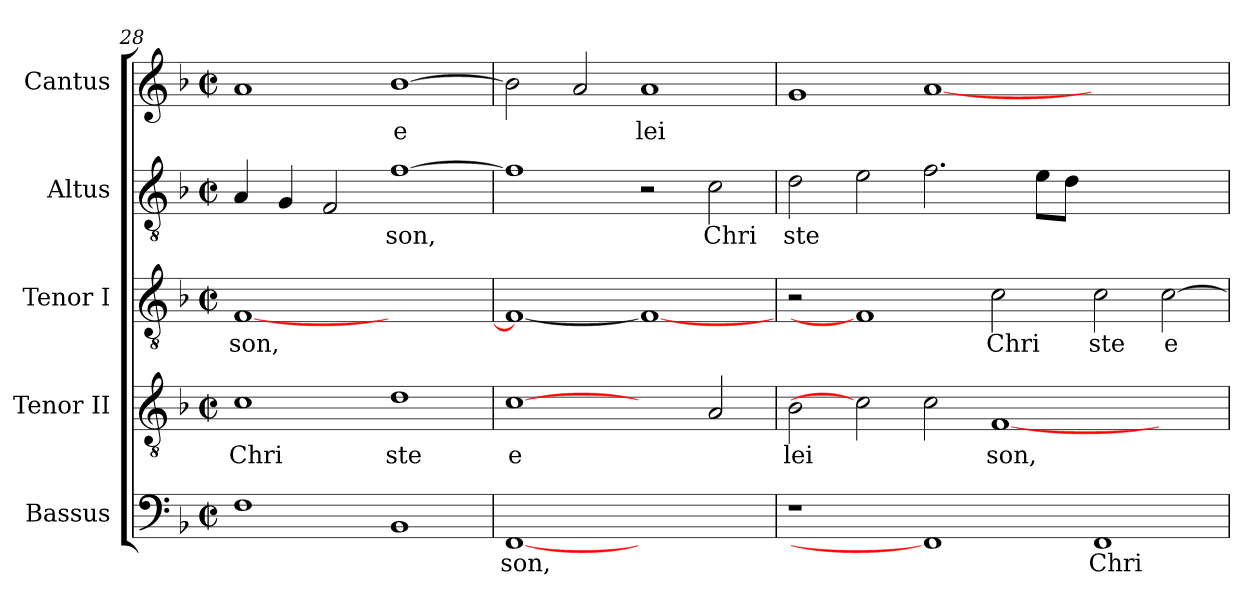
**kern	**text	**kern	**text	**kern	**text	**kern	**text	**kern	**text
*part5	*part5	*part4	*part4	*part3	*part3	*part2	*part2	*part1	*part1
*staff5	*staff5	*staff4	*staff4	*staff3	*staff3	*staff2	*staff2	*staff1	*staff1
*I"Bassus	*	*I"Tenor II	*	*I"Tenor I	*	*I"Altus	*	*I"Cantus	*
*I'B	*	*I'T II	*	*I'T I	*	*I'A	*	*I'C	*
*clefF4	*	*clefGv2	*	*clefGv2	*	*clefGv2	*	*clefG2	*
*k[b-]	*	*k[b-]	*	*k[b-]	*	*k[b-]	*	*k[b-]	*
*F:	*	*F:	*	*F:	*	*F:	*	*F:	*
*M2/2	*	*M2/2	*	*M2/2	*	*M2/2	*	*M2/2	*
*met(c|)	*	*met(c|)	*	*met(c|)	*	*met(c|)	*	*met(c|)	*
=28	=28	=28	=28	=28	=28	=28	=28	=28	=28
!	!LO:LY:b:cj	!	!LO:LY:b:cj	!	!LO:LY:b:cj	!	!LO:LY:b:cj	!	!LO:LY:b:cj
1F	.	1c	Chri	[<1F	son,	4A/	.	1a	.
!	!	!	!	!	!	!	!LO:LY:b:cj	!	!
.	.	.	.	.	.	4G/	.	.	.
!	!	!	!	!	!	!	!LO:LY:b:cj	!	!
.	.	.	.	.	.	2F/	.	.	.
!	!LO:LY:b:cj	!	!LO:LY:b:cj	!	!	!	!LO:LY:b:cj	!	!LO:LY:b:cj
1BB-	.	1d	ste	1ryy	.	[>1f	son,	[>1b-	e-
=29	=29	=29	=29	=29	=29	=29	=29	=29	=29
!	!LO:LY:b:cj	!	!LO:LY:b:cj	!	!LO:LY:b:cj	!	!LO:LY:b:cj	!	!LO:LY:b:cj
[1FF	son,	[1c	e	1F_	.	1f]	.	2b-\]	--
!	!	!	!	!	!	!	!	!	!LO:LY:b:cj
.	.	.	.	.	.	.	.	2a/	--
!	!	!	!	!	!	!	!	!	!LO:LY:b:cj
1ryy	.	2ryy	.	1F_	.	2r	.	1a	-lei-
!	!	!	!LO:LY:b:cj	!	!	!	!LO:LY:b:cj	!	!
.	.	2A/	.	.	.	2c\	Chri	.	.
=30	=30	=30	=30	=30	=30	=30	=30	=30	=30
!	!	!	!LO:LY:b:cj	!	!	!	!LO:LY:b:cj	!	!LO:LY:b:cj
1r	.	2B-\	lei	2r	.	2d\	ste	1g	--
!	!	!	!	!	!	!	!LO:LY:b:cj	!	!
.	.	2c]	.	1F]	.	2e\	.	.	.
!	!	!	!LO:LY:b:cj	!	!	!	!LO:LY:b:cj	!	!LO:LY:b:cj
1FF]	.	2c\	.	.	.	2.f\	.	[<1a	--
!	!	!	!LO:LY:b:cj	!	!LO:LY:b:cj	!	!	!	!
.	.	[<1F	son,	2c\	Chri	.	.	.	.
!	!	!	!	!	!	!	!LO:LY:b:cj	!	!
.	.	.	.	.	.	8e\L	.	.	.
!	!	!	!	!	!	!	!LO:LY:b:cj	!	!
.	.	.	.	.	.	8d\J	.	.	.
!	!LO:LY:b:cj	!	!	!	!LO:LY:b:cj	!	!	!	!
1FF	Chri	.	.	2c\	ste	1ryy	.	1ryy	.
!	!	!	!	!	!LO:LY:b:cj	!	!	!	!
.	.	2ryy	.	[>2c\	e	.	.	.	.
=	=	=	=	=	=	=	=	=	=
*-	*-	*-	*-	*-	*-	*-	*-	*-	*-
